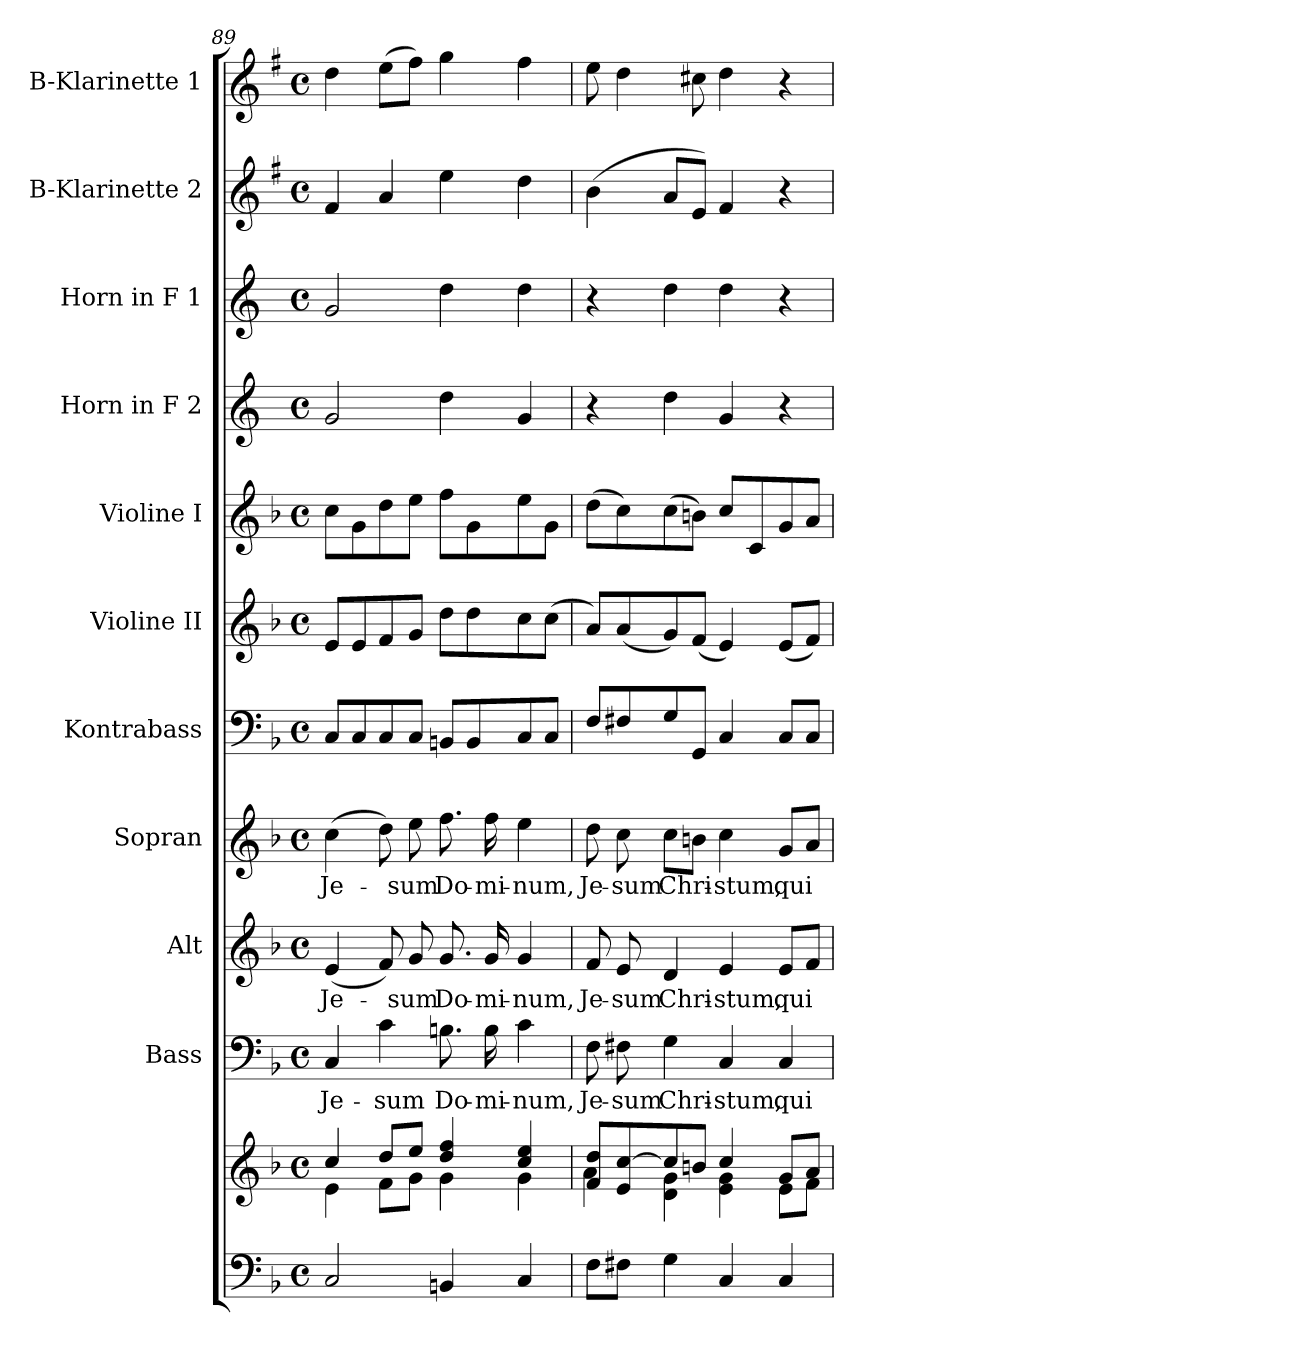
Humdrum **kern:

**kern	**kern	**kern	**text	**kern	**text	**kern	**text	**kern	**kern	**kern	**kern	**kern	**kern	**kern
*part11	*part11	*part10	*part10	*part9	*part9	*part8	*part8	*part7	*part6	*part5	*part4	*part3	*part2	*part1
*staff12	*staff11	*staff10	*staff10	*staff9	*staff9	*staff8	*staff8	*staff7	*staff6	*staff5	*staff4	*staff3	*staff2	*staff1
*	*	*I"Bass	*	*I"Alt	*	*I"Sopran	*	*I"Kontrabass	*I"Violine II	*I"Violine I	*I"Horn in F 2	*I"Horn in F 1	*I"B-Klarinette 2	*I"B-Klarinette 1
*	*	*I'B.	*	*I'A.	*	*I'S.	*	*I'Kb.	*I'Vl. II	*I'Vl. I	*	*	*I'B Kl. 2	*I'B Kl. 1
*clefF4	*clefG2	*clefF4	*	*clefG2	*	*clefG2	*	*clefF4	*clefG2	*clefG2	*clefG2	*clefG2	*clefG2	*clefG2
*	*	*	*	*	*	*	*	*ITrd7c12	*	*	*ITrd4c7	*ITrd4c7	*ITrd1c2	*ITrd1c2
*k[b-]	*k[b-]	*k[b-]	*	*k[b-]	*	*k[b-]	*	*k[b-]	*k[b-]	*k[b-]	*k[b-]	*k[b-]	*k[b-]	*k[b-]
*F:	*F:	*F:	*	*F:	*	*F:	*	*F:	*F:	*F:	*F:	*F:	*F:	*F:
*M4/4	*M4/4	*M4/4	*	*M4/4	*	*M4/4	*	*M4/4	*M4/4	*M4/4	*M4/4	*M4/4	*M4/4	*M4/4
*met(c)	*met(c)	*met(c)	*	*met(c)	*	*met(c)	*	*met(c)	*met(c)	*met(c)	*met(c)	*met(c)	*met(c)	*met(c)
=89	=89	=89	=89	=89	=89	=89	=89	=89	=89	=89	=89	=89	=89	=89
*	*^	*	*	*	*	*	*	*	*	*	*	*	*	*
!	!	!	!	!LO:LY:b	!	!LO:LY:b	!	!LO:LY:b	!	!	!	!	!	!	!
2C/	4cc/	4e\	4C/	Je-	(<4e/	Je-	(>4cc\	Je-	8CC/L	8e/L	8cc\L	2c/	2c/	4e/	4cc\
.	.	.	.	.	.	.	.	.	8CC/	8e/	8g\	.	.	.	.
!	!	!	!	!LO:LY:b	!	!	!	!	!	!	!	!	!	!	!
.	8dd/L	8f\L	4c\	-sum	8f/)	.	8dd\)	.	8CC/	8f/	8dd\	.	.	4g/	(>8dd\L
!	!	!	!	!	!	!LO:LY:b	!	!LO:LY:b	!	!	!	!	!	!	!
.	8ee/J	8g\J	.	.	8g/	-sum	8ee\	-sum	8CC/J	8g/J	8ee\J	.	.	.	8ee\J)
!	!	!	!	!LO:LY:b	!	!LO:LY:b	!	!LO:LY:b	!	!	!	!	!	!	!
4BBn/	4dd/ 4ff/	4g\	8.Bn\	Do-	8.g/	Do-	8.ff\	Do-	8BBBn/L	8dd\L	8ff\L	4g\	4g\	4dd\	4ff\
.	.	.	.	.	.	.	.	.	8BBB/	8dd\	8g\	.	.	.	.
!	!	!	!	!LO:LY:b	!	!LO:LY:b	!	!LO:LY:b	!	!	!	!	!	!	!
.	.	.	16B\	-mi-	16g/	-mi-	16ff\	-mi-	.	.	.	.	.	.	.
!	!	!	!	!LO:LY:b	!	!LO:LY:b	!	!LO:LY:b	!	!	!	!	!	!	!
4C/	4cc/ 4ee/	4g\	4c\	-num,	4g/	-num,	4ee\	-num,	8CC/	8cc\	8ee\	4c/	4g\	4cc\	4ee\
.	.	.	.	.	.	.	.	.	8CC/J	(>8cc\J	8g\J	.	.	.	.
!!LO:PB:g=z
=90	=90	=90	=90	=90	=90	=90	=90	=90	=90	=90	=90	=90	=90	=90	=90
!	!	!	!	!LO:LY:b	!	!LO:LY:b	!	!LO:LY:b	!	!	!	!	!	!	!
8F\L	8f/ 8dd/L	4a\	8F\	Je-	8f/	Je-	8dd\	Je-	8FF/L	8a/L)	(>8dd\L	4r	4r	(>4a\	8dd\
!	!	!	!	!LO:LY:b	!	!LO:LY:b	!	!LO:LY:b	!	!	!	!	!	!	!
8F#X\J	8e/ [>8cc/	.	8F#X\	-sum	8e/	-sum	8cc\	-sum	8FF#X/	(<8a/	8cc\)	.	.	.	4cc\
!	!	!	!	!LO:LY:b	!	!LO:LY:b	!	!LO:LY:b	!	!	!	!	!	!	!
4G\	8cc/]	4d\ 4g\	4G\	Chri-	4d/	Chri-	8cc\L	Chri-	8GG/	8g/)	(>8cc\	4g\	4g\	8g/L	.
.	8bn/J	.	.	.	.	.	8bn\J	.	8GGG/J	(<8f/J	8bn\J)	.	.	8d/J)	8bn\
!	!	!	!	!LO:LY:b	!	!LO:LY:b	!	!LO:LY:b	!	!	!	!	!	!	!
4C/	4cc/	4e\ 4g\	4C/	-stum,	4e/	-stum,	4cc\	-stum,	4CC/	4e/)	8cc/L	4c/	4g\	4e/	4cc\
.	.	.	.	.	.	.	.	.	.	.	8c/	.	.	.	.
!	!	!	!	!LO:LY:b	!	!LO:LY:b	!	!LO:LY:b	!	!	!	!	!	!	!
4C/	8g/L	8e\L	4C/	qui	8e/L	qui	8g/L	qui	8CC/L	(<8e/L	8g/	4r	4r	4r	4r
.	8a/J	8f\J	.	.	8f/J	.	8a/J	.	8CC/J	8f/J)	8a/J	.	.	.	.
*	*v	*v	*	*	*	*	*	*	*	*	*	*	*	*	*
=	=	=	=	=	=	=	=	=	=	=	=	=	=	=
*-	*-	*-	*-	*-	*-	*-	*-	*-	*-	*-	*-	*-	*-	*-
